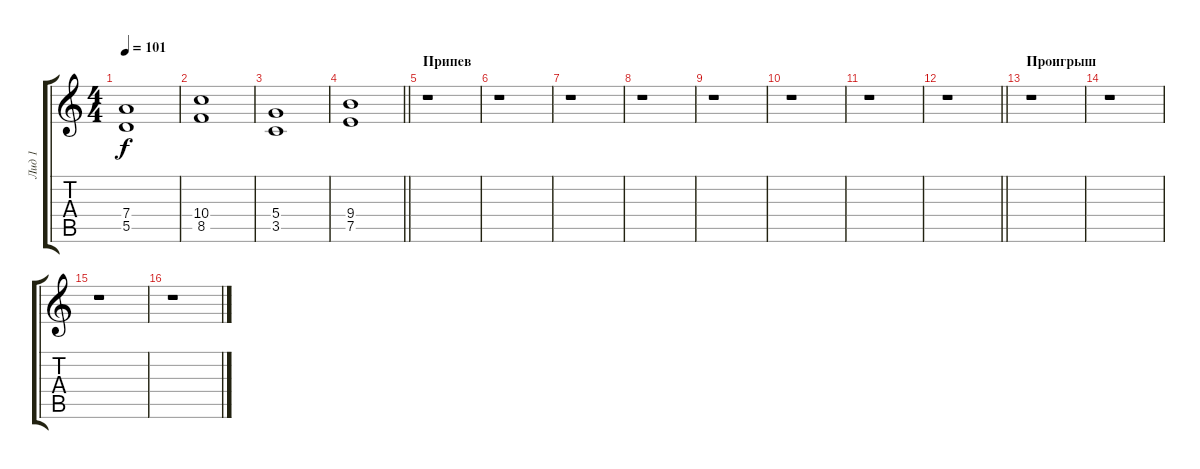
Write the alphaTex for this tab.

\track ("Лид 1" "Лид 1") {instrument distortionguitar}
\staff {score tabs}
\tuning (E4 B3 G3 D3 A2 E2) {hide}
\ts (4 4)
\tempo 101
\clef g2
\ks c
(7.4 5.5).1{dy f} |
(10.4 8.5).1 |
(5.4 3.5).1 |
\barLineRight lightlight
(9.4 7.5).1 |
\section ("" "Припев")
r.1 |
r.1 |
r.1 |
r.1 |
r.1 |
r.1 |
r.1 |
\barLineRight lightlight
r.1 |
\section ("" "Проигрыш")
r.1 |
r.1 |
r.1 |
r.1
